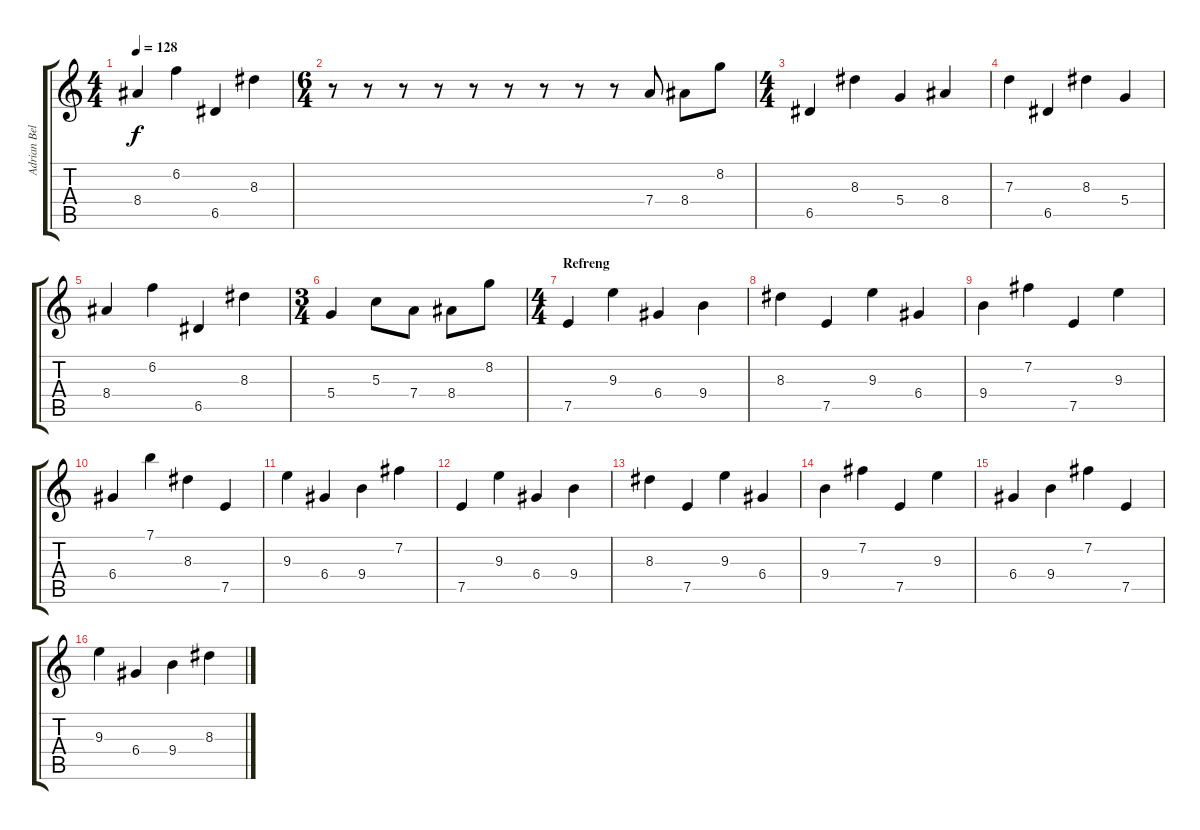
\track ("Adrian Belew" "Adrian Bel") {instrument electricguitarclean}
\staff {score tabs}
\tuning (E4 B3 G3 D3 A2 E2) {hide}
\ts (4 4)
\tempo 128
\clef g2
\ks c
8.4.4{dy f} 6.2.4 6.5.4 8.3.4 |
\ts (6 4)
r.8 r.8 r.8 r.8 r.8 r.8 r.8 r.8 r.8 7.4.8 8.4.8 8.2.8 |
\ts (4 4)
6.5.4 8.3.4 5.4.4 8.4.4 |
7.3.4 6.5.4 8.3.4 5.4.4 |
8.4.4 6.2.4 6.5.4 8.3.4 |
\ts (3 4)
5.4.4 5.3.8 7.4.8 8.4.8 8.2.8 |
\ts (4 4)
\section ("" "Refreng")
7.5.4 9.3.4 6.4.4 9.4.4 |
8.3.4 7.5.4 9.3.4 6.4.4 |
9.4.4 7.2.4 7.5.4 9.3.4 |
6.4.4 7.1.4 8.3.4 7.5.4 |
9.3.4 6.4.4 9.4.4 7.2.4 |
7.5.4 9.3.4 6.4.4 9.4.4 |
8.3.4 7.5.4 9.3.4 6.4.4 |
9.4.4 7.2.4 7.5.4 9.3.4 |
6.4.4 9.4.4 7.2.4 7.5.4 |
9.3.4 6.4.4 9.4.4 8.3.4
